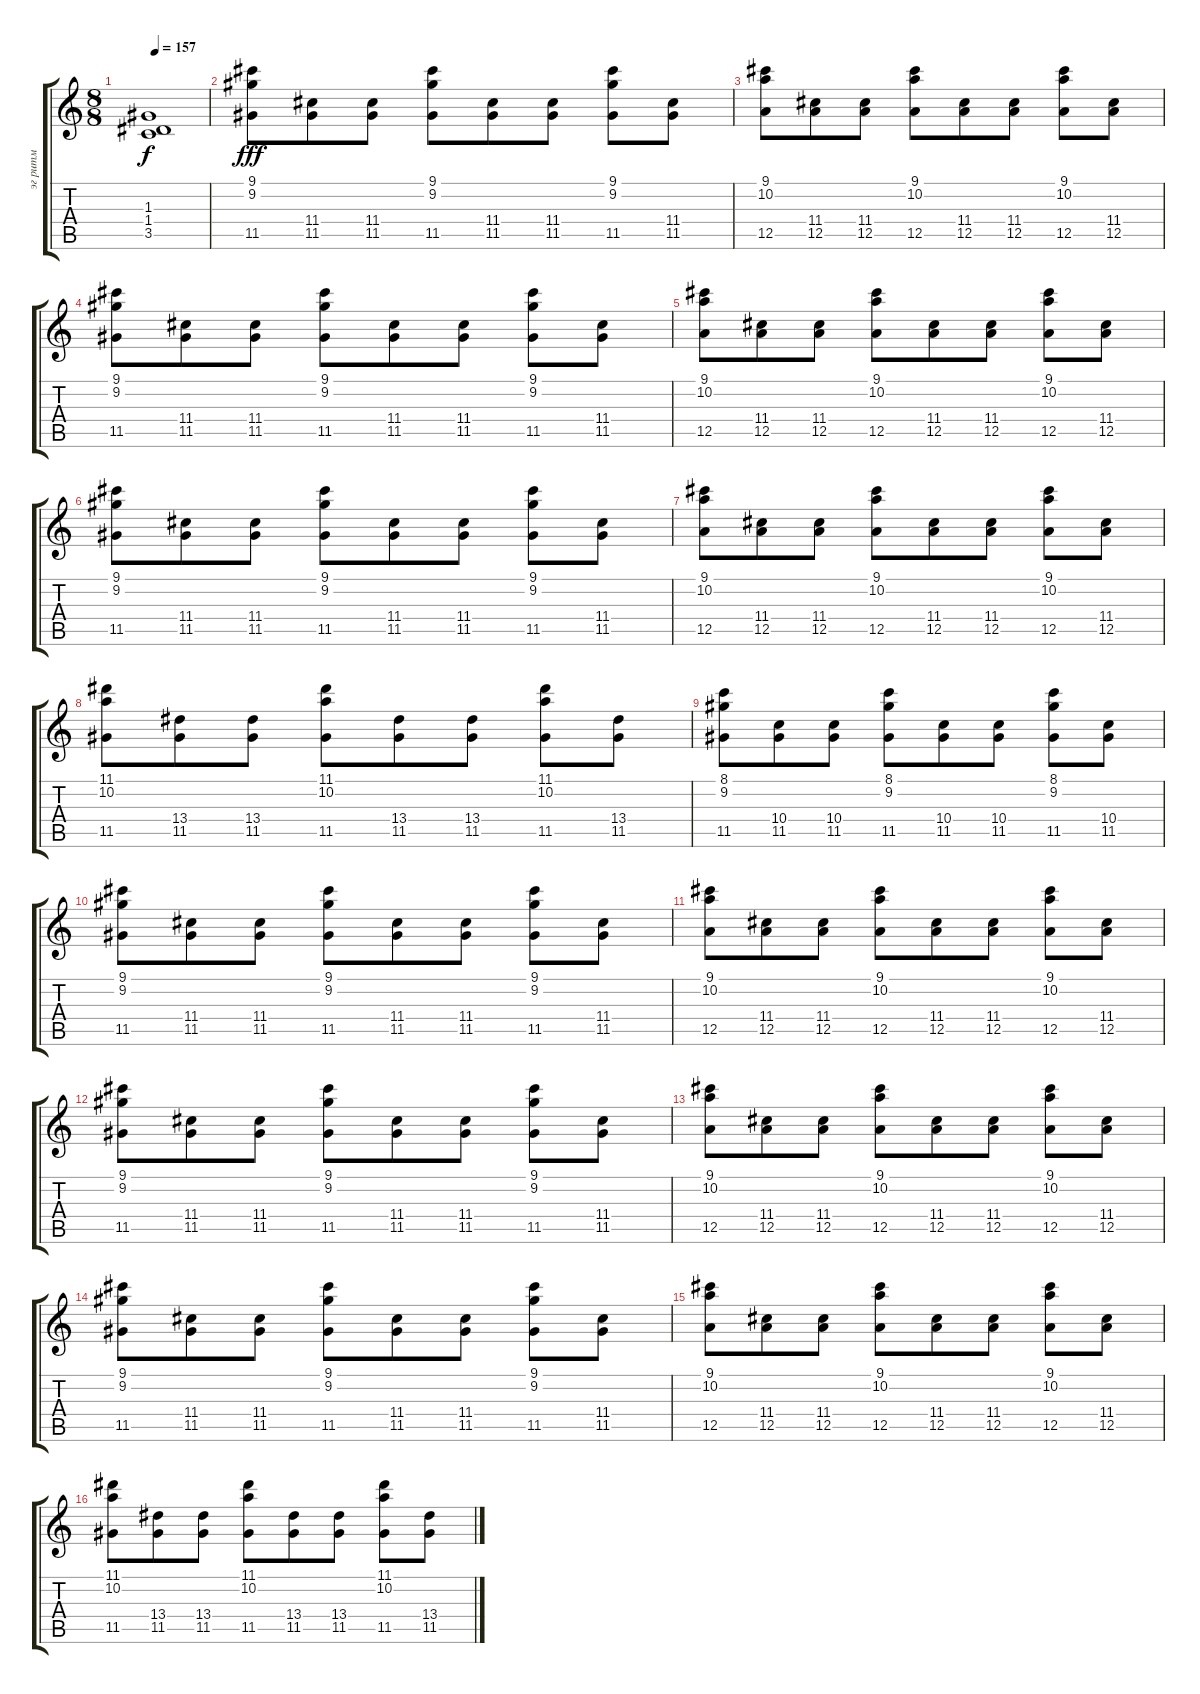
\track ("эг ритм" "эг ритм") {instrument distortionguitar}
\staff {score tabs}
\tuning (E4 B3 G3 D3 A2 E2) {hide}
\ts (8 8)
\tempo 157
\clef g2
\ks c
(1.3{t} 1.4{t} 3.5{t}).1{dy f} |
(9.1 9.2 11.5).8{dy fff} (11.4 11.5).8 (11.4 11.5).8 (9.1 9.2 11.5).8 (11.4 11.5).8 (11.4 11.5).8 (9.1 9.2 11.5).8 (11.4 11.5).8 |
(9.1 10.2 12.5).8 (11.4 12.5).8 (11.4 12.5).8 (9.1 10.2 12.5).8 (11.4 12.5).8 (11.4 12.5).8 (9.1 10.2 12.5).8 (11.4 12.5).8 |
(9.1 9.2 11.5).8 (11.4 11.5).8 (11.4 11.5).8 (9.1 9.2 11.5).8 (11.4 11.5).8 (11.4 11.5).8 (9.1 9.2 11.5).8 (11.4 11.5).8 |
(9.1 10.2 12.5).8 (11.4 12.5).8 (11.4 12.5).8 (9.1 10.2 12.5).8 (11.4 12.5).8 (11.4 12.5).8 (9.1 10.2 12.5).8 (11.4 12.5).8 |
(9.1 9.2 11.5).8 (11.4 11.5).8 (11.4 11.5).8 (9.1 9.2 11.5).8 (11.4 11.5).8 (11.4 11.5).8 (9.1 9.2 11.5).8 (11.4 11.5).8 |
(9.1 10.2 12.5).8 (11.4 12.5).8 (11.4 12.5).8 (9.1 10.2 12.5).8 (11.4 12.5).8 (11.4 12.5).8 (9.1 10.2 12.5).8 (11.4 12.5).8 |
(11.1 10.2 11.5).8 (13.4 11.5).8 (13.4 11.5).8 (11.1 10.2 11.5).8 (13.4 11.5).8 (13.4 11.5).8 (11.1 10.2 11.5).8 (13.4 11.5).8 |
(8.1 9.2 11.5).8 (10.4 11.5).8 (10.4 11.5).8 (8.1 9.2 11.5).8 (10.4 11.5).8 (10.4 11.5).8 (8.1 9.2 11.5).8 (10.4 11.5).8 |
(9.1 9.2 11.5).8 (11.4 11.5).8 (11.4 11.5).8 (9.1 9.2 11.5).8 (11.4 11.5).8 (11.4 11.5).8 (9.1 9.2 11.5).8 (11.4 11.5).8 |
(9.1 10.2 12.5).8 (11.4 12.5).8 (11.4 12.5).8 (9.1 10.2 12.5).8 (11.4 12.5).8 (11.4 12.5).8 (9.1 10.2 12.5).8 (11.4 12.5).8 |
(9.1 9.2 11.5).8 (11.4 11.5).8 (11.4 11.5).8 (9.1 9.2 11.5).8 (11.4 11.5).8 (11.4 11.5).8 (9.1 9.2 11.5).8 (11.4 11.5).8 |
(9.1 10.2 12.5).8 (11.4 12.5).8 (11.4 12.5).8 (9.1 10.2 12.5).8 (11.4 12.5).8 (11.4 12.5).8 (9.1 10.2 12.5).8 (11.4 12.5).8 |
(9.1 9.2 11.5).8 (11.4 11.5).8 (11.4 11.5).8 (9.1 9.2 11.5).8 (11.4 11.5).8 (11.4 11.5).8 (9.1 9.2 11.5).8 (11.4 11.5).8 |
(9.1 10.2 12.5).8 (11.4 12.5).8 (11.4 12.5).8 (9.1 10.2 12.5).8 (11.4 12.5).8 (11.4 12.5).8 (9.1 10.2 12.5).8 (11.4 12.5).8 |
(11.1 10.2 11.5).8 (13.4 11.5).8 (13.4 11.5).8 (11.1 10.2 11.5).8 (13.4 11.5).8 (13.4 11.5).8 (11.1 10.2 11.5).8 (13.4 11.5).8
